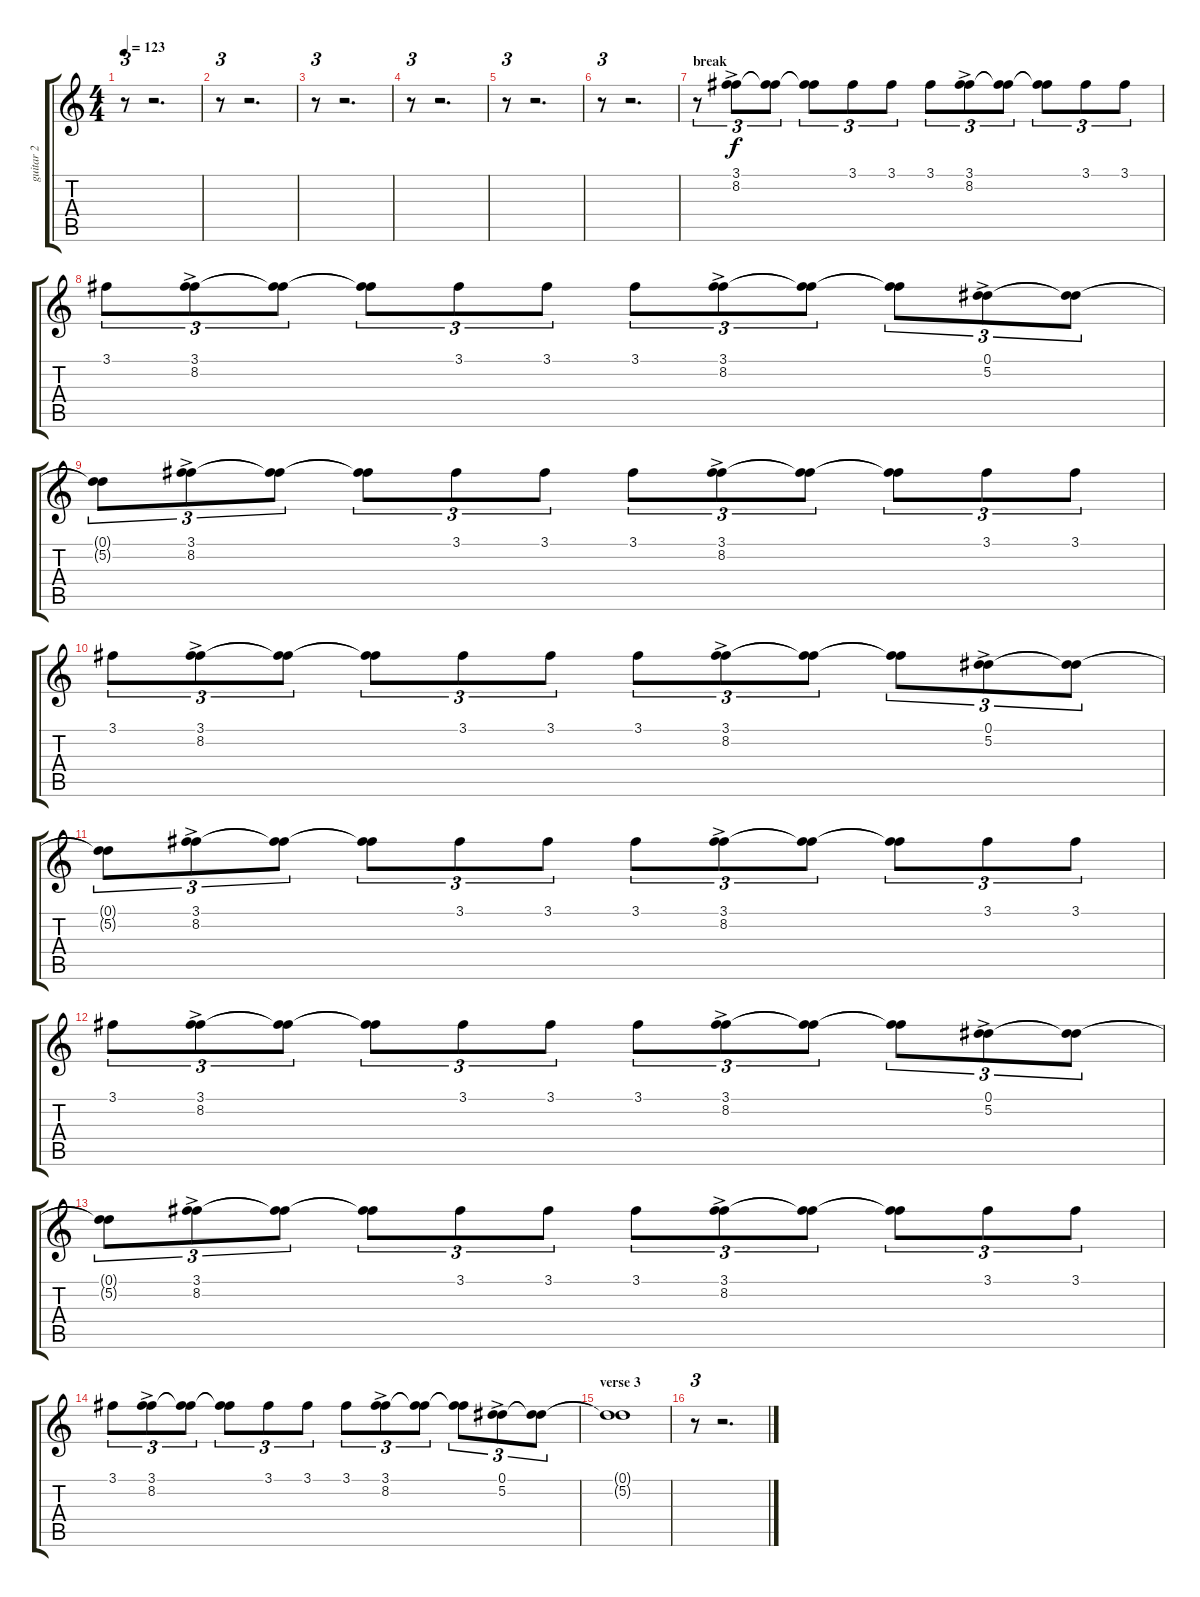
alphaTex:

\track ("guitar 2" "guitar 2") {instrument overdrivenguitar}
\staff {score tabs}
\tuning (Eb4 Bb3 Gb3 Db3 Ab2 Eb2) {hide}
\ts (4 4)
\tempo 123
\clef g2
\ks c
r.8{tu (3 2) txt "" dy f} r.2{d txt ""} |
r.8{tu (3 2) txt ""} r.2{d txt ""} |
r.8{tu (3 2) txt ""} r.2{d txt ""} |
r.8{tu (3 2) txt ""} r.2{d txt ""} |
r.8{tu (3 2) txt ""} r.2{d txt ""} |
r.8{tu (3 2) txt ""} r.2{d txt ""} |
\section ("" "break")
r.8{tu (3 2) txt ""} (3.1{ac} 8.2).8{tu (3 2) txt ""} (3.1{t} 8.2{t}).8{tu (3 2) txt ""} (3.1{t} 8.2{t}).8{tu (3 2) txt ""} 3.1.8{tu (3 2) txt ""} 3.1.8{tu (3 2) txt ""} 3.1.8{tu (3 2) txt ""} (3.1{ac} 8.2).8{tu (3 2) txt ""} (3.1{t} 8.2{t}).8{tu (3 2) txt ""} (3.1{t} 8.2{t}).8{tu (3 2) txt ""} 3.1.8{tu (3 2) txt ""} 3.1.8{tu (3 2) txt ""} |
3.1.8{tu (3 2) txt ""} (3.1{ac} 8.2).8{tu (3 2) txt ""} (3.1{t} 8.2{t}).8{tu (3 2) txt ""} (3.1{t} 8.2{t}).8{tu (3 2) txt ""} 3.1.8{tu (3 2) txt ""} 3.1.8{tu (3 2) txt ""} 3.1.8{tu (3 2) txt ""} (3.1{ac} 8.2).8{tu (3 2) txt ""} (3.1{t} 8.2{t}).8{tu (3 2) txt ""} (3.1{t} 8.2{t}).8{tu (3 2) txt ""} (0.1{ac} 5.2).8{tu (3 2) txt ""} (0.1{t} 5.2{t}).8{tu (3 2) txt ""} |
(0.1{t} 5.2{t}).8{tu (3 2) txt ""} (3.1{ac} 8.2).8{tu (3 2) txt ""} (3.1{t} 8.2{t}).8{tu (3 2) txt ""} (3.1{t} 8.2{t}).8{tu (3 2) txt ""} 3.1.8{tu (3 2) txt ""} 3.1.8{tu (3 2) txt ""} 3.1.8{tu (3 2) txt ""} (3.1{ac} 8.2).8{tu (3 2) txt ""} (3.1{t} 8.2{t}).8{tu (3 2) txt ""} (3.1{t} 8.2{t}).8{tu (3 2) txt ""} 3.1.8{tu (3 2) txt ""} 3.1.8{tu (3 2) txt ""} |
3.1.8{tu (3 2) txt ""} (3.1{ac} 8.2).8{tu (3 2) txt ""} (3.1{t} 8.2{t}).8{tu (3 2) txt ""} (3.1{t} 8.2{t}).8{tu (3 2) txt ""} 3.1.8{tu (3 2) txt ""} 3.1.8{tu (3 2) txt ""} 3.1.8{tu (3 2) txt ""} (3.1{ac} 8.2).8{tu (3 2) txt ""} (3.1{t} 8.2{t}).8{tu (3 2) txt ""} (3.1{t} 8.2{t}).8{tu (3 2) txt ""} (0.1{ac} 5.2).8{tu (3 2) txt ""} (0.1{t} 5.2{t}).8{tu (3 2) txt ""} |
(0.1{t} 5.2{t}).8{tu (3 2) txt ""} (3.1{ac} 8.2).8{tu (3 2) txt ""} (3.1{t} 8.2{t}).8{tu (3 2) txt ""} (3.1{t} 8.2{t}).8{tu (3 2) txt ""} 3.1.8{tu (3 2) txt ""} 3.1.8{tu (3 2) txt ""} 3.1.8{tu (3 2) txt ""} (3.1{ac} 8.2).8{tu (3 2) txt ""} (3.1{t} 8.2{t}).8{tu (3 2) txt ""} (3.1{t} 8.2{t}).8{tu (3 2) txt ""} 3.1.8{tu (3 2) txt ""} 3.1.8{tu (3 2) txt ""} |
3.1.8{tu (3 2) txt ""} (3.1{ac} 8.2).8{tu (3 2) txt ""} (3.1{t} 8.2{t}).8{tu (3 2) txt ""} (3.1{t} 8.2{t}).8{tu (3 2) txt ""} 3.1.8{tu (3 2) txt ""} 3.1.8{tu (3 2) txt ""} 3.1.8{tu (3 2) txt ""} (3.1{ac} 8.2).8{tu (3 2) txt ""} (3.1{t} 8.2{t}).8{tu (3 2) txt ""} (3.1{t} 8.2{t}).8{tu (3 2) txt ""} (0.1{ac} 5.2).8{tu (3 2) txt ""} (0.1{t} 5.2{t}).8{tu (3 2) txt ""} |
(0.1{t} 5.2{t}).8{tu (3 2) txt ""} (3.1{ac} 8.2).8{tu (3 2) txt ""} (3.1{t} 8.2{t}).8{tu (3 2) txt ""} (3.1{t} 8.2{t}).8{tu (3 2) txt ""} 3.1.8{tu (3 2) txt ""} 3.1.8{tu (3 2) txt ""} 3.1.8{tu (3 2) txt ""} (3.1{ac} 8.2).8{tu (3 2) txt ""} (3.1{t} 8.2{t}).8{tu (3 2) txt ""} (3.1{t} 8.2{t}).8{tu (3 2) txt ""} 3.1.8{tu (3 2) txt ""} 3.1.8{tu (3 2) txt ""} |
3.1.8{tu (3 2) txt ""} (3.1{ac} 8.2).8{tu (3 2) txt ""} (3.1{t} 8.2{t}).8{tu (3 2) txt ""} (3.1{t} 8.2{t}).8{tu (3 2) txt ""} 3.1.8{tu (3 2) txt ""} 3.1.8{tu (3 2) txt ""} 3.1.8{tu (3 2) txt ""} (3.1{ac} 8.2).8{tu (3 2) txt ""} (3.1{t} 8.2{t}).8{tu (3 2) txt ""} (3.1{t} 8.2{t}).8{tu (3 2) txt ""} (0.1{ac} 5.2).8{tu (3 2) txt ""} (0.1{t} 5.2{t}).8{tu (3 2) txt ""} |
\section ("" "verse 3")
(0.1{t} 5.2{t}).1{txt ""} |
r.8{tu (3 2) txt ""} r.2{d txt ""}
